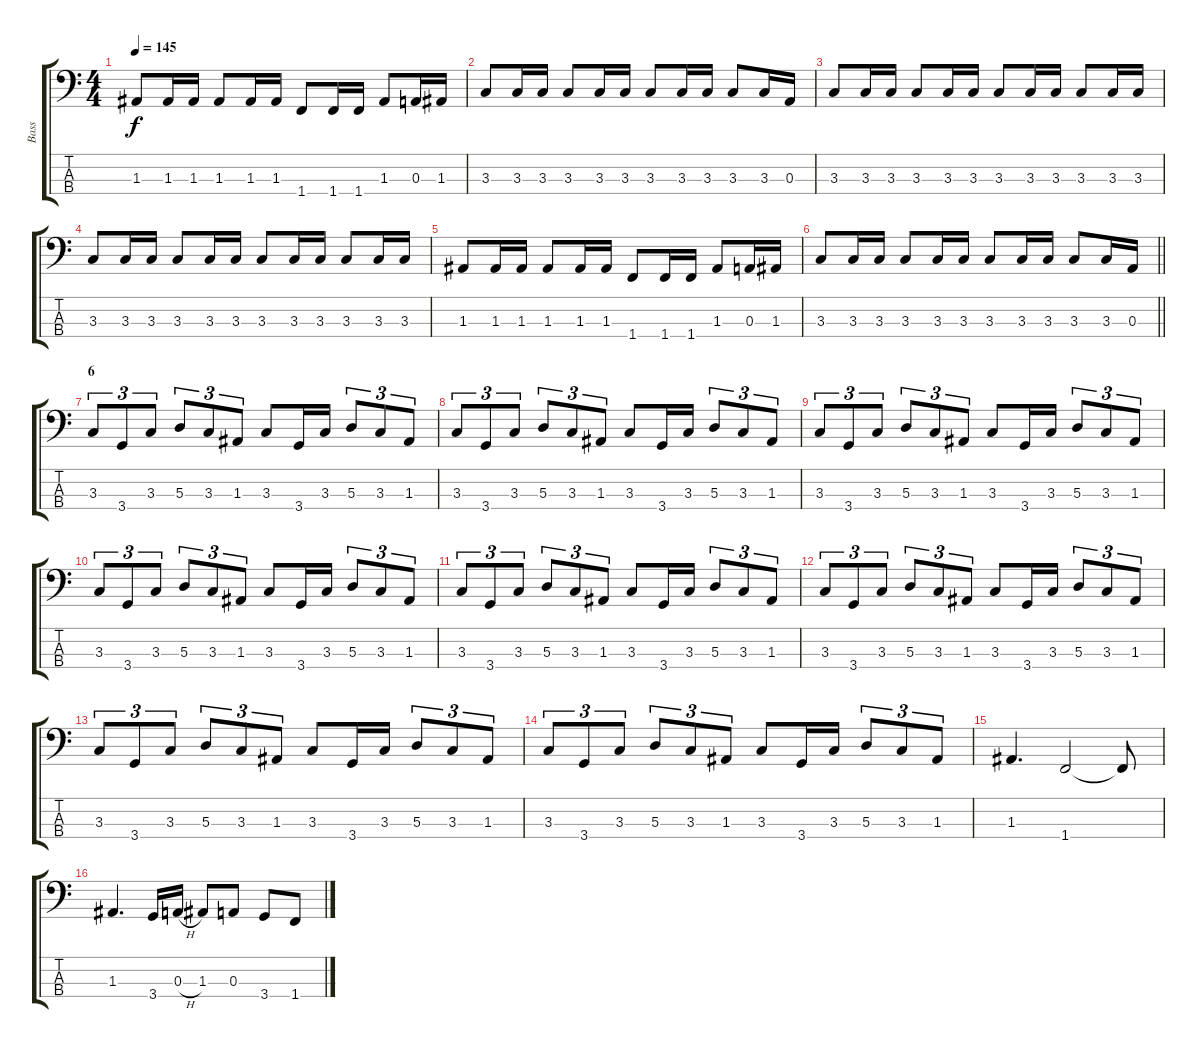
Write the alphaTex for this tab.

\track ("Bass" "Bass") {instrument electricbassfinger}
\staff {score tabs}
\tuning (G2 D2 A1 E1) {hide}
\ts (4 4)
\tempo 145
\clef f4
\ks c
1.3.8{dy f} 1.3.16 1.3.16 1.3.8 1.3.16 1.3.16 1.4.8 1.4.16 1.4.16 1.3.8 0.3.16 1.3.16 |
3.3.8 3.3.16 3.3.16 3.3.8 3.3.16 3.3.16 3.3.8 3.3.16 3.3.16 3.3.8 3.3.16 0.3.16 |
3.3.8 3.3.16 3.3.16 3.3.8 3.3.16 3.3.16 3.3.8 3.3.16 3.3.16 3.3.8 3.3.16 3.3.16 |
3.3.8 3.3.16 3.3.16 3.3.8 3.3.16 3.3.16 3.3.8 3.3.16 3.3.16 3.3.8 3.3.16 3.3.16 |
1.3.8 1.3.16 1.3.16 1.3.8 1.3.16 1.3.16 1.4.8 1.4.16 1.4.16 1.3.8 0.3.16 1.3.16 |
\barLineRight lightlight
3.3.8 3.3.16 3.3.16 3.3.8 3.3.16 3.3.16 3.3.8 3.3.16 3.3.16 3.3.8 3.3.16 0.3.16 |
\section ("" "6")
3.3.8{tu (3 2)} 3.4.8{tu (3 2)} 3.3.8{tu (3 2)} 5.3.8{tu (3 2)} 3.3.8{tu (3 2)} 1.3.8{tu (3 2)} 3.3.8 3.4.16 3.3.16 5.3.8{tu (3 2)} 3.3.8{tu (3 2)} 1.3.8{tu (3 2)} |
3.3.8{tu (3 2)} 3.4.8{tu (3 2)} 3.3.8{tu (3 2)} 5.3.8{tu (3 2)} 3.3.8{tu (3 2)} 1.3.8{tu (3 2)} 3.3.8 3.4.16 3.3.16 5.3.8{tu (3 2)} 3.3.8{tu (3 2)} 1.3.8{tu (3 2)} |
3.3.8{tu (3 2)} 3.4.8{tu (3 2)} 3.3.8{tu (3 2)} 5.3.8{tu (3 2)} 3.3.8{tu (3 2)} 1.3.8{tu (3 2)} 3.3.8 3.4.16 3.3.16 5.3.8{tu (3 2)} 3.3.8{tu (3 2)} 1.3.8{tu (3 2)} |
3.3.8{tu (3 2)} 3.4.8{tu (3 2)} 3.3.8{tu (3 2)} 5.3.8{tu (3 2)} 3.3.8{tu (3 2)} 1.3.8{tu (3 2)} 3.3.8 3.4.16 3.3.16 5.3.8{tu (3 2)} 3.3.8{tu (3 2)} 1.3.8{tu (3 2)} |
3.3.8{tu (3 2)} 3.4.8{tu (3 2)} 3.3.8{tu (3 2)} 5.3.8{tu (3 2)} 3.3.8{tu (3 2)} 1.3.8{tu (3 2)} 3.3.8 3.4.16 3.3.16 5.3.8{tu (3 2)} 3.3.8{tu (3 2)} 1.3.8{tu (3 2)} |
3.3.8{tu (3 2)} 3.4.8{tu (3 2)} 3.3.8{tu (3 2)} 5.3.8{tu (3 2)} 3.3.8{tu (3 2)} 1.3.8{tu (3 2)} 3.3.8 3.4.16 3.3.16 5.3.8{tu (3 2)} 3.3.8{tu (3 2)} 1.3.8{tu (3 2)} |
3.3.8{tu (3 2)} 3.4.8{tu (3 2)} 3.3.8{tu (3 2)} 5.3.8{tu (3 2)} 3.3.8{tu (3 2)} 1.3.8{tu (3 2)} 3.3.8 3.4.16 3.3.16 5.3.8{tu (3 2)} 3.3.8{tu (3 2)} 1.3.8{tu (3 2)} |
3.3.8{tu (3 2)} 3.4.8{tu (3 2)} 3.3.8{tu (3 2)} 5.3.8{tu (3 2)} 3.3.8{tu (3 2)} 1.3.8{tu (3 2)} 3.3.8 3.4.16 3.3.16 5.3.8{tu (3 2)} 3.3.8{tu (3 2)} 1.3.8{tu (3 2)} |
1.3.4{d} 1.4.2 1.4{t}.8 |
1.3.4{d} 3.4.16 0.3{h}.16 1.3.8 0.3.8 3.4.8 1.4.8
